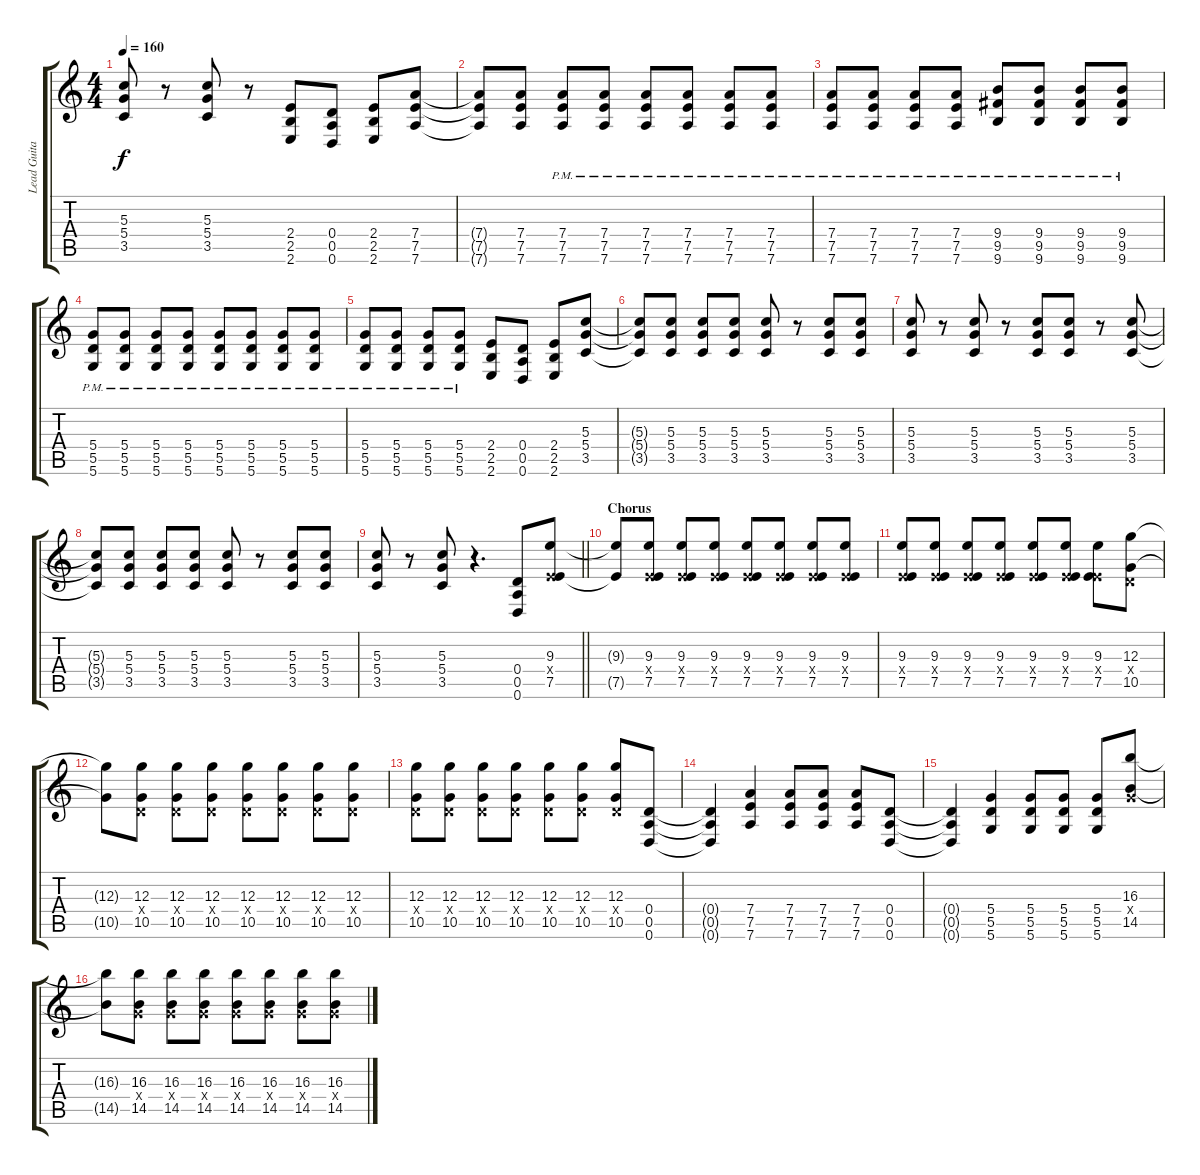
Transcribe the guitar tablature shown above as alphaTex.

\track ("Lead Guitar" "Lead Guita") {instrument distortionguitar}
\staff {score tabs}
\tuning (E4 B3 G3 D3 A2 D2) {hide}
\ts (4 4)
\tempo 160
\clef g2
\ks c
(5.3 5.4 3.5).8{dy f} r.8 (5.3 5.4 3.5).8 r.8 (2.4 2.5 2.6).8 (0.4 0.5 0.6).8 (2.4 2.5 2.6).8 (7.4 7.5 7.6).8 |
(7.4{t} 7.5{t} 7.6{t}).8 (7.4 7.5 7.6).8 (7.4{pm} 7.5{pm} 7.6{pm}).8 (7.4{pm} 7.5{pm} 7.6{pm}).8 (7.4{pm} 7.5{pm} 7.6{pm}).8 (7.4{pm} 7.5{pm} 7.6{pm}).8 (7.4{pm} 7.5{pm} 7.6{pm}).8 (7.4{pm} 7.5{pm} 7.6{pm}).8 |
(7.4{pm} 7.5{pm} 7.6{pm}).8 (7.4{pm} 7.5{pm} 7.6{pm}).8 (7.4{pm} 7.5{pm} 7.6{pm}).8 (7.4{pm} 7.5{pm} 7.6{pm}).8 (9.4{pm} 9.5{pm} 9.6{pm}).8 (9.4{pm} 9.5{pm} 9.6{pm}).8 (9.4{pm} 9.5{pm} 9.6{pm}).8 (9.4{pm} 9.5{pm} 9.6{pm}).8 |
(5.4{pm} 5.5{pm} 5.6{pm}).8 (5.4{pm} 5.5{pm} 5.6{pm}).8 (5.4{pm} 5.5{pm} 5.6{pm}).8 (5.4{pm} 5.5{pm} 5.6{pm}).8 (5.4{pm} 5.5{pm} 5.6{pm}).8 (5.4{pm} 5.5{pm} 5.6{pm}).8 (5.4{pm} 5.5{pm} 5.6{pm}).8 (5.4{pm} 5.5{pm} 5.6{pm}).8 |
(5.4{pm} 5.5{pm} 5.6{pm}).8 (5.4{pm} 5.5{pm} 5.6{pm}).8 (5.4{pm} 5.5{pm} 5.6{pm}).8 (5.4{pm} 5.5{pm} 5.6{pm}).8 (2.4 2.5 2.6).8 (0.4 0.5 0.6).8 (2.4 2.5 2.6).8 (5.3 5.4 3.5).8 |
(5.3{t} 5.4{t} 3.5{t}).8 (5.3 5.4 3.5).8 (5.3 5.4 3.5).8 (5.3 5.4 3.5).8 (5.3 5.4 3.5).8 r.8 (5.3 5.4 3.5).8 (5.3 5.4 3.5).8 |
(5.3 5.4 3.5).8 r.8 (5.3 5.4 3.5).8 r.8 (5.3 5.4 3.5).8 (5.3 5.4 3.5).8 r.8 (5.3 5.4 3.5).8 |
(5.3{t} 5.4{t} 3.5{t}).8 (5.3 5.4 3.5).8 (5.3 5.4 3.5).8 (5.3 5.4 3.5).8 (5.3 5.4 3.5).8 r.8 (5.3 5.4 3.5).8 (5.3 5.4 3.5).8 |
\barLineRight lightlight
(5.3 5.4 3.5).8 r.8 (5.3 5.4 3.5).8 r.4{d} (0.4 0.5 0.6).8 (9.3 2.4{x} 7.5).8 |
\section ("" "Chorus")
(9.3{t} 7.5{t}).8 (9.3 2.4{x} 7.5).8 (9.3 2.4{x} 7.5).8 (9.3 2.4{x} 7.5).8 (9.3 2.4{x} 7.5).8 (9.3 2.4{x} 7.5).8 (9.3 2.4{x} 7.5).8 (9.3 2.4{x} 7.5).8 |
(9.3 2.4{x} 7.5).8 (9.3 2.4{x} 7.5).8 (9.3 2.4{x} 7.5).8 (9.3 2.4{x} 7.5).8 (9.3 2.4{x} 7.5).8 (9.3 2.4{x} 7.5).8 (9.3 2.4{x} 7.5).8 (12.3 0.4{x} 10.5).8 |
(12.3{t} 10.5{t}).8 (12.3 0.4{x} 10.5).8 (12.3 0.4{x} 10.5).8 (12.3 0.4{x} 10.5).8 (12.3 0.4{x} 10.5).8 (12.3 0.4{x} 10.5).8 (12.3 0.4{x} 10.5).8 (12.3 0.4{x} 10.5).8 |
(12.3 0.4{x} 10.5).8 (12.3 0.4{x} 10.5).8 (12.3 0.4{x} 10.5).8 (12.3 0.4{x} 10.5).8 (12.3 0.4{x} 10.5).8 (12.3 0.4{x} 10.5).8 (12.3 0.4{x} 10.5).8 (0.4 0.5 0.6).8 |
(0.4{t} 0.5{t} 0.6{t}).4 (7.4 7.5 7.6).4 (7.4 7.5 7.6).8 (7.4 7.5 7.6).8 (7.4 7.5 7.6).8 (0.4 0.5 0.6).8 |
(0.4{t} 0.5{t} 0.6{t}).4 (5.4 5.5 5.6).4 (5.4 5.5 5.6).8 (5.4 5.5 5.6).8 (5.4 5.5 5.6).8 (16.3 5.4{x} 14.5).8 |
(16.3{t} 14.5{t}).8 (16.3 5.4{x} 14.5).8 (16.3 5.4{x} 14.5).8 (16.3 5.4{x} 14.5).8 (16.3 5.4{x} 14.5).8 (16.3 5.4{x} 14.5).8 (16.3 5.4{x} 14.5).8 (16.3 5.4{x} 14.5).8
